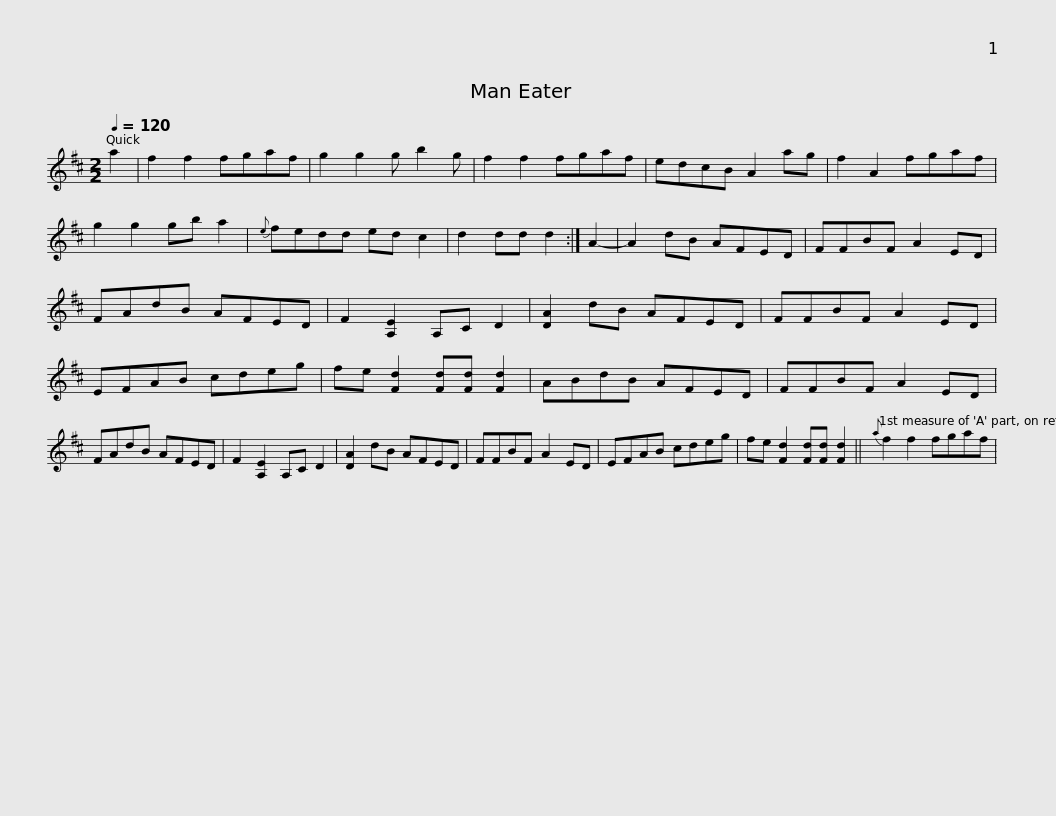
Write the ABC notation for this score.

X:1
L:1/8
Q:1/4=120
M:2/2
I:linebreak $
K:D
V:1 treble
V:1
 a2 | f2 f2 fgaf | g2 g2 g b2 g | f2 f2 fgaf | edcB A2 ag | %5
 f2 A2 fgaf | g2 g2 gb a2 |${e} fedd ed c2 | d2 dd d2 :| A2- | %10
 A2 dB AFED | FFBF A2 ED | FAdB AFED | F2 [A,E]2 A,C D2 |$ [DA]2 dB AFED | %15
 FFBF A2 ED | EFAB cdeg | fe [Fd]2 [Fd][Fd] [Fd]2 | ABdB AFED | FFBF A2 ED |$ %20
 FAdB AFED | F2 [A,E]2 A,C D2 | [DA]2 dB AFED | FFBF A2 ED | EFAB cdeg | %25
 fe [Fd]2 [Fd][Fd] [Fd]2 ||${a} f2 f2 fgaf | %27
